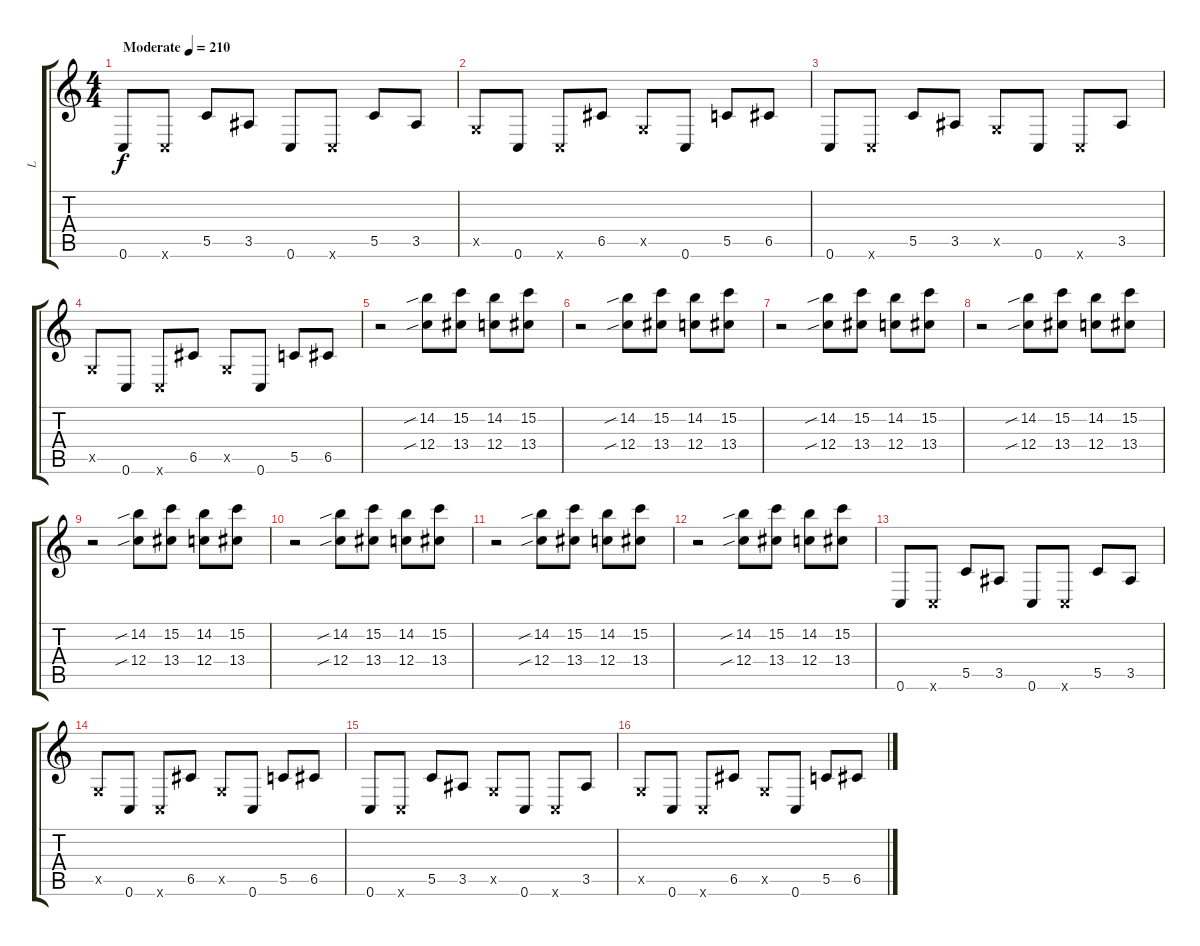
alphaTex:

\track ("L" "L") {instrument distortionguitar}
\staff {score tabs}
\tuning (D4 A3 F3 C3 G2 C2) {hide}
\ts (4 4)
\tempo (210 "Moderate")
\clef g2
\ks c
0.6.8{txt "" dy f instrument distortionguitar} 0.6{x}.8 5.5.8 3.5.8 0.6.8 0.6{x}.8 5.5.8 3.5.8 |
0.5{x}.8 0.6.8 0.6{x}.8 6.5.8 0.5{x}.8 0.6.8 5.5.8 6.5.8 |
0.6.8 0.6{x}.8 5.5.8 3.5.8 0.5{x}.8 0.6.8 0.6{x}.8 3.5.8 |
0.5{x}.8 0.6.8 0.6{x}.8 6.5.8 0.5{x}.8 0.6.8 5.5.8 6.5.8 |
r.2{txt "" instrument guitarfretnoise} (14.2{sib} 12.4{sib}).8 (15.2 13.4).8 (14.2 12.4).8 (15.2 13.4).8 |
r.2 (14.2{sib} 12.4{sib}).8 (15.2 13.4).8 (14.2 12.4).8 (15.2 13.4).8 |
r.2 (14.2{sib} 12.4{sib}).8 (15.2 13.4).8 (14.2 12.4).8 (15.2 13.4).8 |
r.2 (14.2{sib} 12.4{sib}).8 (15.2 13.4).8 (14.2 12.4).8 (15.2 13.4).8 |
r.2 (14.2{sib} 12.4{sib}).8 (15.2 13.4).8 (14.2 12.4).8 (15.2 13.4).8 |
r.2 (14.2{sib} 12.4{sib}).8 (15.2 13.4).8 (14.2 12.4).8 (15.2 13.4).8 |
r.2 (14.2{sib} 12.4{sib}).8 (15.2 13.4).8 (14.2 12.4).8 (15.2 13.4).8 |
r.2 (14.2{sib} 12.4{sib}).8 (15.2 13.4).8 (14.2 12.4).8 (15.2 13.4).8 |
0.6.8{instrument distortionguitar} 0.6{x}.8 5.5.8 3.5.8 0.6.8 0.6{x}.8 5.5.8 3.5.8 |
0.5{x}.8 0.6.8 0.6{x}.8 6.5.8 0.5{x}.8 0.6.8 5.5.8 6.5.8 |
0.6.8 0.6{x}.8 5.5.8 3.5.8 0.5{x}.8 0.6.8 0.6{x}.8 3.5.8 |
0.5{x}.8 0.6.8 0.6{x}.8 6.5.8 0.5{x}.8 0.6.8 5.5.8 6.5.8
